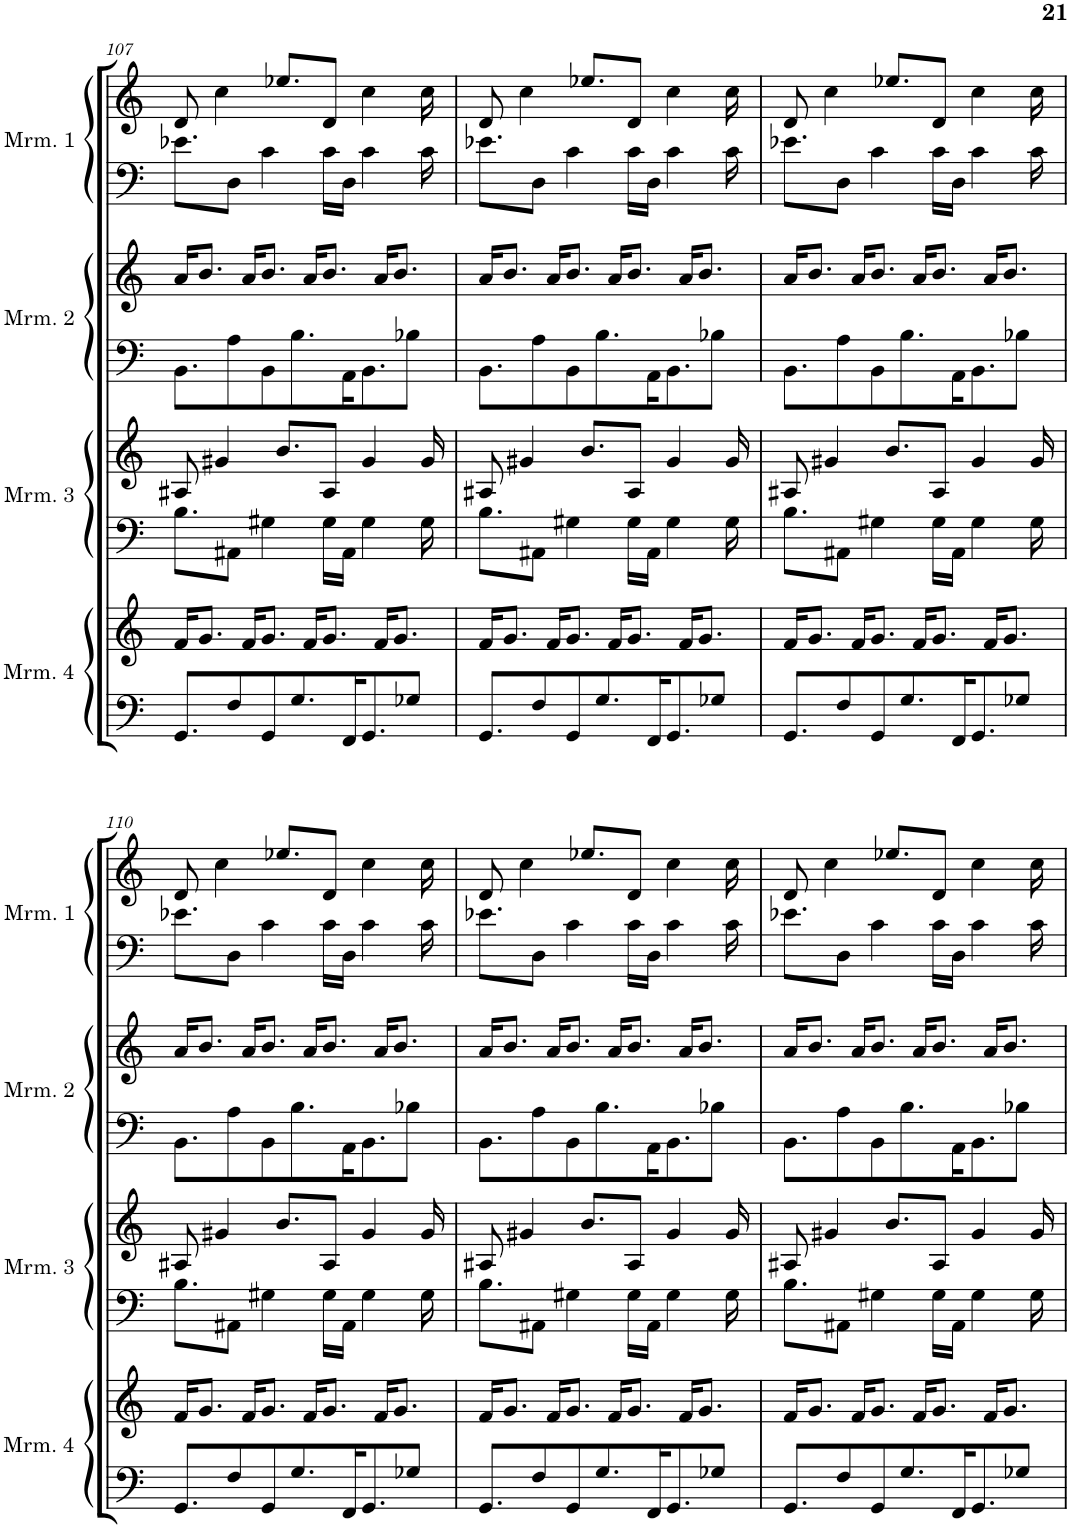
**kern	**kern	**kern	**kern	**kern	**kern	**kern	**kern
*part8	*part7	*part6	*part5	*part4	*part3	*part2	*part1
*staff8	*staff7	*staff6	*staff5	*staff4	*staff3	*staff2	*staff1
*I"Marimba 4	*I"Marimba 4	*I"Marimba 3	*I"Marimba 3	*I"Marimba 2	*I"Marimba 2	*I"Marimba 1	*I"Marimba 1
*I'Mrm. 4	*I'Mrm. 4	*I'Mrm. 3	*I'Mrm. 3	*I'Mrm. 2	*I'Mrm. 2	*I'Mrm. 1	*I'Mrm. 1
!!LO:PB:g=z
*clefF4	*clefG2	*clefF4	*clefG2	*clefF4	*clefG2	*clefF4	*clefG2
*k[]	*k[]	*k[]	*k[]	*k[]	*k[]	*k[]	*k[]
*M4/4	*M4/4	*M4/4	*M4/4	*M4/4	*M4/4	*M4/4	*M4/4
=107	=107	=107	=107	=107	=107	=107	=107
8.GG/L	16f/KL	8.B\L	8A#X/	8.BB\L	16a/KL	8.e-X\L	8d/
.	8.g/J	.	.	.	8.b/J	.	.
.	.	.	4g#X/	.	.	.	4cc\
8F/	.	8AA#X\J	.	8A\	.	8D\J	.
.	16f/KL	.	.	.	16a/KL	.	.
8GG/	8.g/J	4G#X\	.	8BB\	8.b/J	4c\	.
.	.	.	8.b/L	.	.	.	8.ee-X/L
8.G/	.	.	.	8.B\	.	.	.
.	16f/KL	.	.	.	16a/KL	.	.
.	8.g/J	16G#\LL	8A#/J	.	8.b/J	16c\LL	8d/J
16FF/K	.	16AA#\JJ	.	16AA\K	.	16D\JJ	.
8.GG/	.	4G#\	4g#/	8.BB\	.	4c\	4cc\
.	16f/KL	.	.	.	16a/KL	.	.
.	8.g/J	.	.	.	8.b/J	.	.
8G-X/J	.	.	.	8B-X\J	.	.	.
.	.	16G#\	16g#/	.	.	16c\	16cc\
=108	=108	=108	=108	=108	=108	=108	=108
8.GG/L	16f/KL	8.B\L	8A#X/	8.BB\L	16a/KL	8.e-X\L	8d/
.	8.g/J	.	.	.	8.b/J	.	.
.	.	.	4g#X/	.	.	.	4cc\
8F/	.	8AA#X\J	.	8A\	.	8D\J	.
.	16f/KL	.	.	.	16a/KL	.	.
8GG/	8.g/J	4G#X\	.	8BB\	8.b/J	4c\	.
.	.	.	8.b/L	.	.	.	8.ee-X/L
8.G/	.	.	.	8.B\	.	.	.
.	16f/KL	.	.	.	16a/KL	.	.
.	8.g/J	16G#\LL	8A#/J	.	8.b/J	16c\LL	8d/J
16FF/K	.	16AA#\JJ	.	16AA\K	.	16D\JJ	.
8.GG/	.	4G#\	4g#/	8.BB\	.	4c\	4cc\
.	16f/KL	.	.	.	16a/KL	.	.
.	8.g/J	.	.	.	8.b/J	.	.
8G-X/J	.	.	.	8B-X\J	.	.	.
.	.	16G#\	16g#/	.	.	16c\	16cc\
=109	=109	=109	=109	=109	=109	=109	=109
8.GG/L	16f/KL	8.B\L	8A#X/	8.BB\L	16a/KL	8.e-X\L	8d/
.	8.g/J	.	.	.	8.b/J	.	.
.	.	.	4g#X/	.	.	.	4cc\
8F/	.	8AA#X\J	.	8A\	.	8D\J	.
.	16f/KL	.	.	.	16a/KL	.	.
8GG/	8.g/J	4G#X\	.	8BB\	8.b/J	4c\	.
.	.	.	8.b/L	.	.	.	8.ee-X/L
8.G/	.	.	.	8.B\	.	.	.
.	16f/KL	.	.	.	16a/KL	.	.
.	8.g/J	16G#\LL	8A#/J	.	8.b/J	16c\LL	8d/J
16FF/K	.	16AA#\JJ	.	16AA\K	.	16D\JJ	.
8.GG/	.	4G#\	4g#/	8.BB\	.	4c\	4cc\
.	16f/KL	.	.	.	16a/KL	.	.
.	8.g/J	.	.	.	8.b/J	.	.
8G-X/J	.	.	.	8B-X\J	.	.	.
.	.	16G#\	16g#/	.	.	16c\	16cc\
!!LO:LB:g=z
=110	=110	=110	=110	=110	=110	=110	=110
8.GG/L	16f/KL	8.B\L	8A#X/	8.BB\L	16a/KL	8.e-X\L	8d/
.	8.g/J	.	.	.	8.b/J	.	.
.	.	.	4g#X/	.	.	.	4cc\
8F/	.	8AA#X\J	.	8A\	.	8D\J	.
.	16f/KL	.	.	.	16a/KL	.	.
8GG/	8.g/J	4G#X\	.	8BB\	8.b/J	4c\	.
.	.	.	8.b/L	.	.	.	8.ee-X/L
8.G/	.	.	.	8.B\	.	.	.
.	16f/KL	.	.	.	16a/KL	.	.
.	8.g/J	16G#\LL	8A#/J	.	8.b/J	16c\LL	8d/J
16FF/K	.	16AA#\JJ	.	16AA\K	.	16D\JJ	.
8.GG/	.	4G#\	4g#/	8.BB\	.	4c\	4cc\
.	16f/KL	.	.	.	16a/KL	.	.
.	8.g/J	.	.	.	8.b/J	.	.
8G-X/J	.	.	.	8B-X\J	.	.	.
.	.	16G#\	16g#/	.	.	16c\	16cc\
=111	=111	=111	=111	=111	=111	=111	=111
8.GG/L	16f/KL	8.B\L	8A#X/	8.BB\L	16a/KL	8.e-X\L	8d/
.	8.g/J	.	.	.	8.b/J	.	.
.	.	.	4g#X/	.	.	.	4cc\
8F/	.	8AA#X\J	.	8A\	.	8D\J	.
.	16f/KL	.	.	.	16a/KL	.	.
8GG/	8.g/J	4G#X\	.	8BB\	8.b/J	4c\	.
.	.	.	8.b/L	.	.	.	8.ee-X/L
8.G/	.	.	.	8.B\	.	.	.
.	16f/KL	.	.	.	16a/KL	.	.
.	8.g/J	16G#\LL	8A#/J	.	8.b/J	16c\LL	8d/J
16FF/K	.	16AA#\JJ	.	16AA\K	.	16D\JJ	.
8.GG/	.	4G#\	4g#/	8.BB\	.	4c\	4cc\
.	16f/KL	.	.	.	16a/KL	.	.
.	8.g/J	.	.	.	8.b/J	.	.
8G-X/J	.	.	.	8B-X\J	.	.	.
.	.	16G#\	16g#/	.	.	16c\	16cc\
=112	=112	=112	=112	=112	=112	=112	=112
8.GG/L	16f/KL	8.B\L	8A#X/	8.BB\L	16a/KL	8.e-X\L	8d/
.	8.g/J	.	.	.	8.b/J	.	.
.	.	.	4g#X/	.	.	.	4cc\
8F/	.	8AA#X\J	.	8A\	.	8D\J	.
.	16f/KL	.	.	.	16a/KL	.	.
8GG/	8.g/J	4G#X\	.	8BB\	8.b/J	4c\	.
.	.	.	8.b/L	.	.	.	8.ee-X/L
8.G/	.	.	.	8.B\	.	.	.
.	16f/KL	.	.	.	16a/KL	.	.
.	8.g/J	16G#\LL	8A#/J	.	8.b/J	16c\LL	8d/J
16FF/K	.	16AA#\JJ	.	16AA\K	.	16D\JJ	.
8.GG/	.	4G#\	4g#/	8.BB\	.	4c\	4cc\
.	16f/KL	.	.	.	16a/KL	.	.
.	8.g/J	.	.	.	8.b/J	.	.
8G-X/J	.	.	.	8B-X\J	.	.	.
.	.	16G#\	16g#/	.	.	16c\	16cc\
=	=	=	=	=	=	=	=
*-	*-	*-	*-	*-	*-	*-	*-
